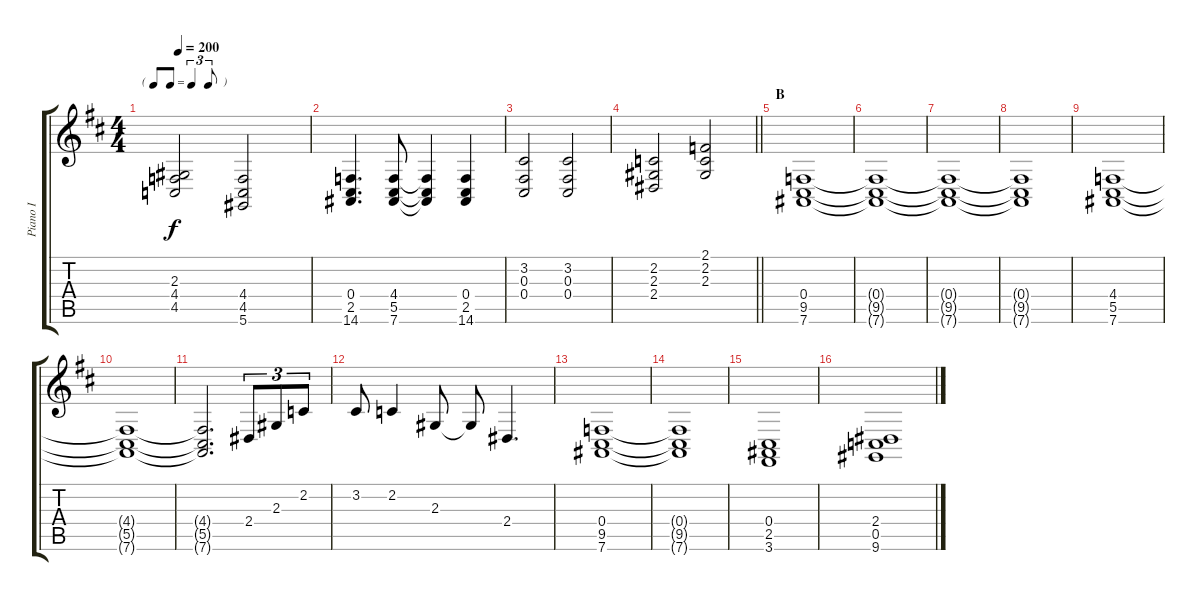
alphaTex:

\track ("Piano I" "Piano I") {instrument brightacousticpiano}
\staff {score tabs}
\tuning (Eb4 Bb3 Gb3 Db3 Ab2 Eb2) {hide}
\ts (4 4)
\tf triplet8th
\tempo 200
\clef g2
\ks d
(2.3 4.4 4.5).2{dy f} (4.4 4.5 5.6).2 |
(0.4 2.5 14.6).4{d} (4.4 5.5 7.6).8 (4.4{t} 5.5{t} 7.6{t}).4 (0.4 2.5 14.6).4 |
(3.2 0.3 0.4).2 (3.2 0.3 0.4).2 |
\barLineRight lightlight
(2.2 2.3 2.4).2 (2.1 2.2 2.3).2 |
\section ("" "B")
(0.4 9.5 7.6).1 |
(0.4{t} 9.5{t} 7.6{t}).1 |
(0.4{t} 9.5{t} 7.6{t}).1 |
(0.4{t} 9.5{t} 7.6{t}).1 |
(4.4 5.5 7.6).1 |
(4.4{t} 5.5{t} 7.6{t}).1 |
(4.4{t} 5.5{t} 7.6{t}).2{d} 2.4.8{tu (3 2)} 2.3.8{tu (3 2)} 2.2.8{tu (3 2)} |
3.2.8 2.2.4 2.3.8 2.3{t}.8 2.4.4{d} |
(0.4 9.5 7.6).1 |
(0.4{t} 9.5{t} 7.6{t}).1 |
(0.4 2.5 3.6).1 |
(2.4 0.5 9.6).1
